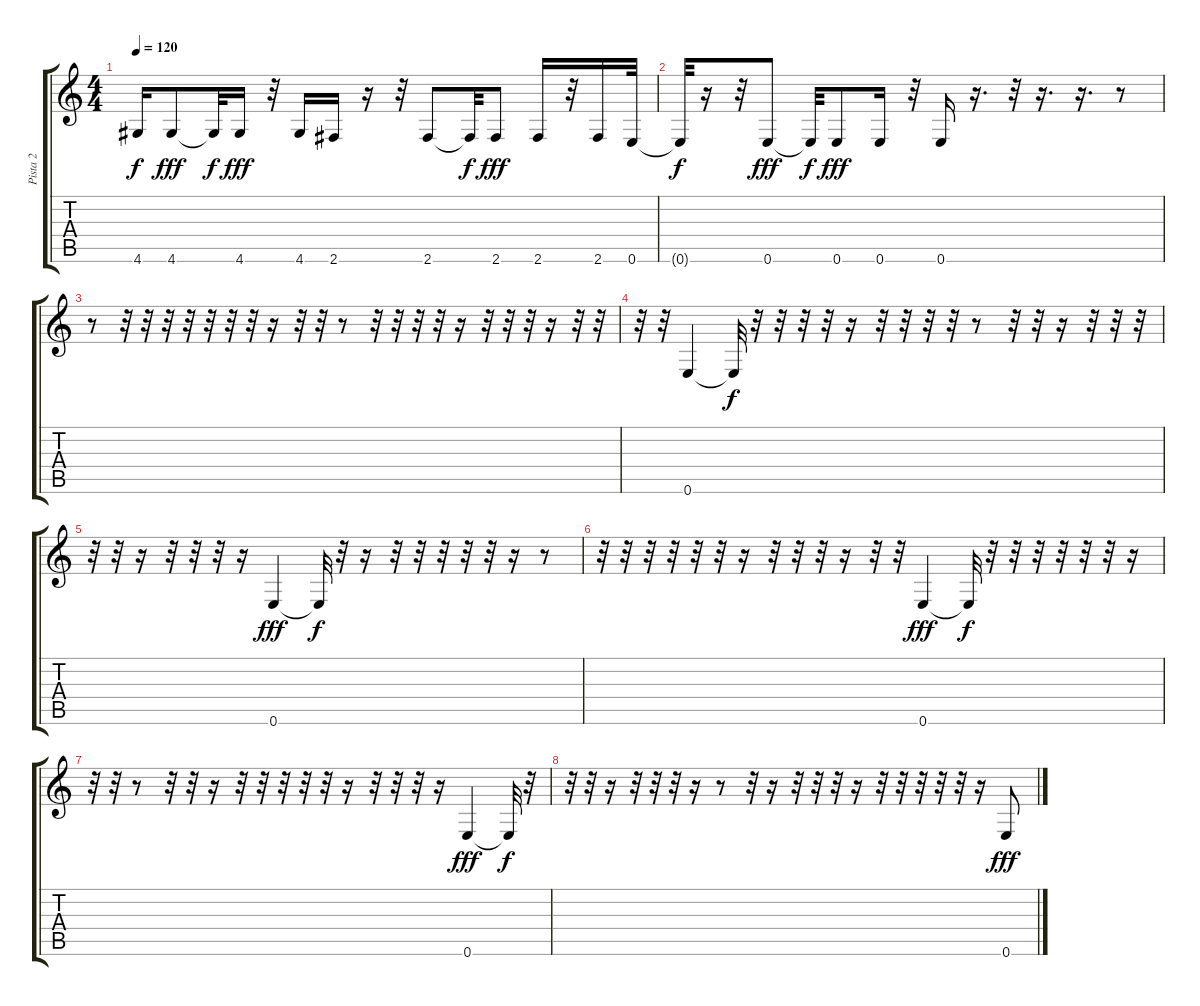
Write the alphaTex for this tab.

\track ("Pista 2" "Pista 2") {instrument synthbass2}
\staff {score tabs}
\tuning (E4 B3 G3 D3 A2 E2) {hide}
\ts (4 4)
\tempo 120
\clef g2
\ks c
4.6{t}.16{dy f} 4.6.8{dy fff} 4.6{t}.32{dy f} 4.6.16{dy fff} r.32 4.6.16 2.6.16 r.16 r.32 2.6.8 2.6{t}.32{dy f} 2.6.8{dy fff} 2.6.16 r.32 2.6.16 0.6.32 |
0.6{t}.32{dy f} r.16 r.32 0.6.8{dy fff} 0.6{t}.32{dy f} 0.6.8{dy fff} 0.6.16 r.32 0.6.16 r.16{d} r.32 r.16{d} r.16{d} r.8 |
r.8 r.32 r.32 r.32 r.32 r.32 r.32 r.32 r.16 r.32 r.32 r.8 r.32 r.32 r.32 r.32 r.16 r.32 r.32 r.32 r.16 r.32 r.32 |
r.32 r.32 0.6.4 0.6{t}.32{dy f} r.32 r.32 r.32 r.32 r.16 r.32 r.32 r.32 r.32 r.8 r.32 r.32 r.16 r.32 r.32 r.32 |
r.32 r.32 r.16 r.32 r.32 r.32 r.16 0.6.4{dy fff} 0.6{t}.32{dy f} r.32 r.16 r.32 r.32 r.32 r.32 r.32 r.16 r.8 |
r.32 r.32 r.32 r.32 r.32 r.32 r.16 r.32 r.32 r.32 r.16 r.32 r.32 0.6.4{dy fff} 0.6{t}.32{dy f} r.32 r.32 r.32 r.32 r.32 r.32 r.16 |
r.32 r.32 r.8 r.32 r.32 r.16 r.32 r.32 r.32 r.32 r.32 r.16 r.32 r.32 r.32 r.16 0.6.4{dy fff} 0.6{t}.32{dy f} r.32 |
r.32 r.32 r.16 r.32 r.32 r.32 r.16 r.8 r.32 r.16 r.32 r.32 r.32 r.16 r.32 r.32 r.32 r.32 r.32 r.16 0.6.8{dy fff}
